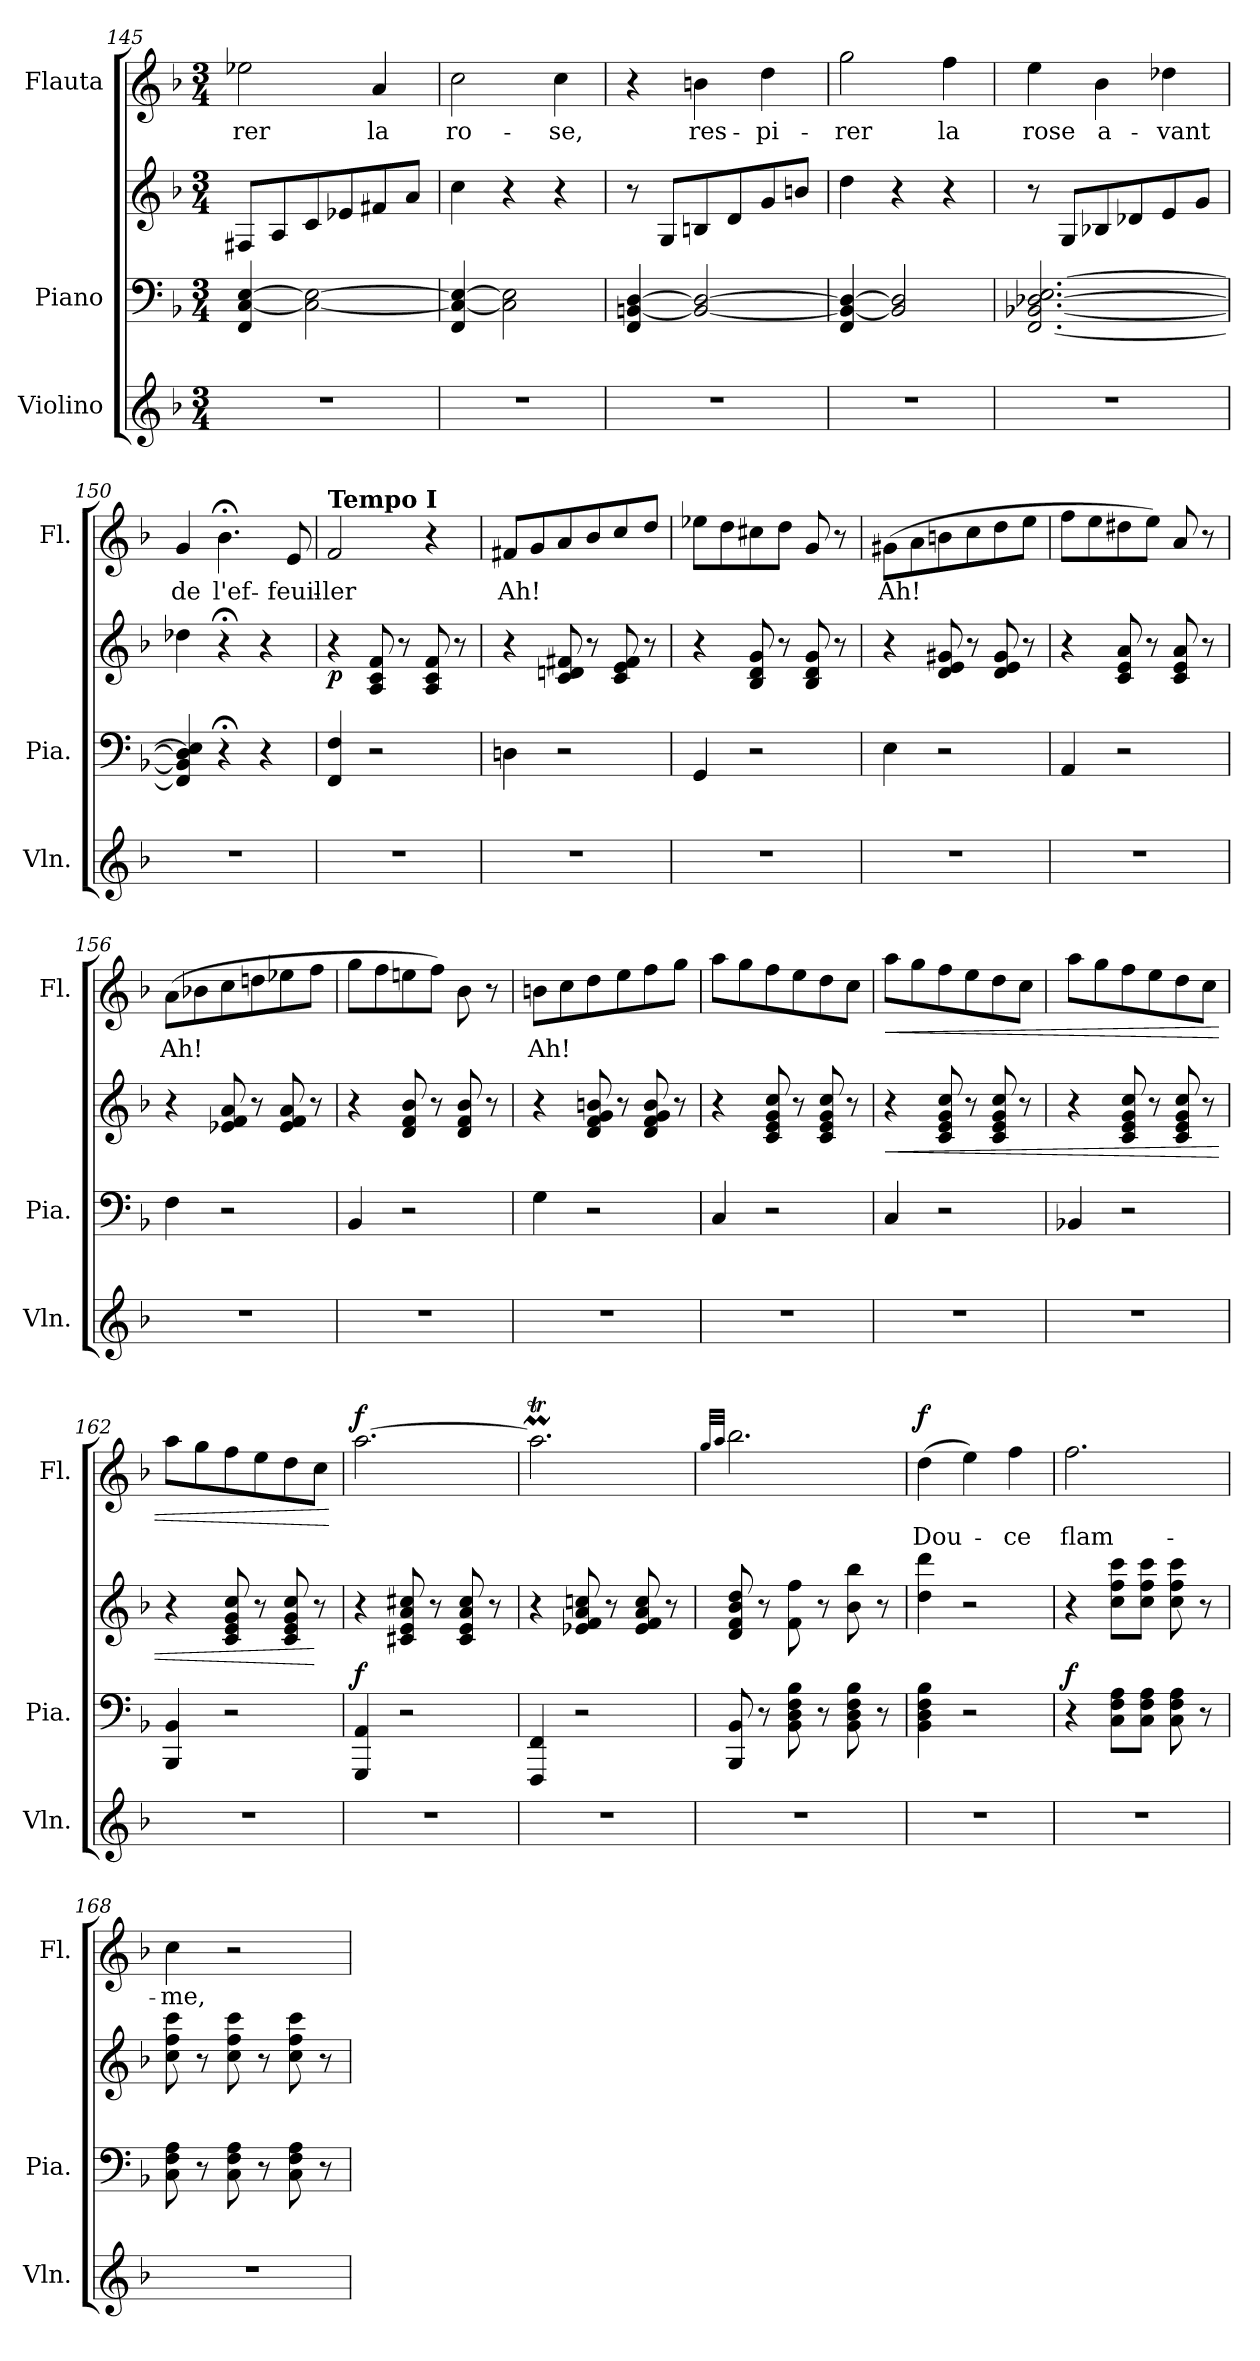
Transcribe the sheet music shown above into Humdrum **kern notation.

**kern	**kern	**kern	**dynam	**kern	**text	**dynam
*part3	*part2	*part2	*part2	*part1	*part1	*part1
*staff4	*staff3	*staff2	*staff2/3	*staff1	*staff1	*staff1
*I"Violino	*I"Piano	*	*	*I"Flauta	*	*
*I'Vln.	*I'Pia.	*	*	*I'Fl.	*	*
*clefG2	*clefF4	*clefG2	*	*clefG2	*	*
*k[b-]	*k[b-]	*k[b-]	*	*k[b-]	*	*
*M3/4	*M3/4	*M3/4	*	*M3/4	*	*
=145	=145	=145	=145	=145	=145	=145
2.r	4FF/ [4C/ [4E/	8F#X/L	.	2ee-X\	-rer	.
.	.	8A/	.	.	.	.
.	2C\_ 2E\_	8c/	.	.	.	.
.	.	8e-X/	.	.	.	.
.	.	8f#X/	.	4a/	la	.
.	.	8a/J	.	.	.	.
!!LO:PB:g=z
=146	=146	=146	=146	=146	=146	=146
2.r	4FF/ 4C/_ 4E/_	4cc\	.	2cc\	ro-	.
.	2C\] 2E\]	4r	.	.	.	.
.	.	4r	.	4cc\	-se,	.
=147	=147	=147	=147	=147	=147	=147
2.r	4FF/ [4BBn/ [4D/	8r	.	4r	.	.
.	.	8G/L	.	.	.	.
.	2BB/_ 2D/_	8Bn/	.	4bn\	res-	.
.	.	8d/	.	.	.	.
.	.	8g/	.	4dd\	-pi-	.
.	.	8bn/J	.	.	.	.
=148	=148	=148	=148	=148	=148	=148
2.r	4FF/ 4BB/_ 4D/_	4dd\	.	2gg\	-rer	.
.	2BB/] 2D/]	4r	.	.	.	.
.	.	4r	.	4ff\	la	.
=149	=149	=149	=149	=149	=149	=149
2.r	[2.FF/ [2.BB-X/ [2.D-X/ [2.E/	8r	.	4ee\	rose	.
.	.	8G/L	.	.	.	.
.	.	8B-X/	.	4b-\	a-	.
.	.	8d-X/	.	.	.	.
.	.	8e/	.	4dd-X\	-vant	.
.	.	8g/J	.	.	.	.
=150	=150	=150	=150	=150	=150	=150
2.r	4FF/] 4BB-/] 4D-/] 4E/]	4dd-X\	.	4g/	de	.
.	4r;<	4r;<	.	4.b-;<\	l'ef-	.
.	4r	4r	.	.	.	.
.	.	.	.	8e/	-feuil-	.
=151	=151	=151	=151	=151	=151	=151
!	!	!	!	!LO:TX:a:B:t=Tempo I	!	!
!	!	!	!LO:DY:b	!	!	!
2.r	4FF/ 4F/	4r	p	2f/	-ler	.
.	2r	8A/ 8c/ 8f/	.	.	.	.
.	.	8r	.	.	.	.
.	.	8A/ 8c/ 8f/	.	4r	.	.
.	.	8r	.	.	.	.
!!LO:LB:g=z
=152	=152	=152	=152	=152	=152	=152
2.r	4Dn\	4r	.	8f#X/L	Ah!	.
.	.	.	.	8g/	.	.
.	2r	8c/ 8dn/ 8f#X/	.	8a/	.	.
.	.	8r	.	8b-/	.	.
.	.	8c/ 8e/ 8f#/	.	8cc/	.	.
.	.	8r	.	8dd/J	.	.
=153	=153	=153	=153	=153	=153	=153
2.r	4GG/	4r	.	8ee-X\L	.	.
.	.	.	.	8dd\	.	.
.	2r	8B-/ 8d/ 8g/	.	8cc#X\	.	.
.	.	8r	.	8dd\J	.	.
.	.	8B-/ 8d/ 8g/	.	8g/	.	.
.	.	8r	.	8r	.	.
=154	=154	=154	=154	=154	=154	=154
2.r	4E\	4r	.	(8g#X\L	Ah!	.
.	.	.	.	8a\	.	.
.	2r	8d/ 8e/ 8g#X/	.	8bn\	.	.
.	.	8r	.	8cc\	.	.
.	.	8d/ 8e/ 8g#/	.	8dd\	.	.
.	.	8r	.	8ee\J	.	.
=155	=155	=155	=155	=155	=155	=155
2.r	4AA/	4r	.	8ff\L	.	.
.	.	.	.	8ee\	.	.
.	2r	8c/ 8e/ 8a/	.	8dd#X\	.	.
.	.	8r	.	8ee\J)	.	.
.	.	8c/ 8e/ 8a/	.	8a/	.	.
.	.	8r	.	8r	.	.
!!LO:LB:g=z
=156	=156	=156	=156	=156	=156	=156
2.r	4F\	4r	.	(8a\L	Ah!	.
.	.	.	.	8b-X\	.	.
.	2r	8e-X/ 8f/ 8a/	.	8cc\	.	.
.	.	8r	.	8ddn\	.	.
.	.	8e-/ 8f/ 8a/	.	8ee-X\	.	.
.	.	8r	.	8ff\J	.	.
=157	=157	=157	=157	=157	=157	=157
2.r	4BB-/	4r	.	8gg\L	.	.
.	.	.	.	8ff\	.	.
.	2r	8d/ 8f/ 8b-/	.	8een\	.	.
.	.	8r	.	8ff\J)	.	.
.	.	8d/ 8f/ 8b-/	.	8b-\	.	.
.	.	8r	.	8r	.	.
=158	=158	=158	=158	=158	=158	=158
2.r	4G\	4r	.	8bn\L	Ah!	.
.	.	.	.	8cc\	.	.
.	2r	8d/ 8f/ 8g/ 8bn/	.	8dd\	.	.
.	.	8r	.	8ee\	.	.
.	.	8d/ 8f/ 8g/ 8b/	.	8ff\	.	.
.	.	8r	.	8gg\J	.	.
=159	=159	=159	=159	=159	=159	=159
2.r	4C/	4r	.	8aa\L	.	.
.	.	.	.	8gg\	.	.
.	2r	8c/ 8e/ 8g/ 8cc/	.	8ff\	.	.
.	.	8r	.	8ee\	.	.
.	.	8c/ 8e/ 8g/ 8cc/	.	8dd\	.	.
.	.	8r	.	8cc\J	.	.
=160	=160	=160	=160	=160	=160	=160
!	!	!	!LO:HP:b	!	!	!LO:HP:b
!	!	!	!LO:DY:n=1:b	!	!	!
2.r	4C/	4r	< other-dynamics	8aa\L	.	<
.	.	.	.	8gg\	.	.
.	2r	8c/ 8e/ 8g/ 8cc/	.	8ff\	.	.
.	.	8r	.	8ee\	.	.
.	.	8c/ 8e/ 8g/ 8cc/	.	8dd\	.	.
.	.	8r	.	8cc\J	.	.
!!LO:LB:g=z
=161	=161	=161	=161	=161	=161	=161
2.r	4BB-X/	4r	.	8aa\L	.	.
.	.	.	.	8gg\	.	.
.	2r	8c/ 8e/ 8g/ 8cc/	.	8ff\	.	.
.	.	8r	.	8ee\	.	.
.	.	8c/ 8e/ 8g/ 8cc/	.	8dd\	.	.
.	.	8r	.	8cc\J	.	.
=162	=162	=162	=162	=162	=162	=162
2.r	4BBB-/ 4BB-/	4r	.	8aa\L	.	.
.	.	.	.	8gg\	.	.
.	2r	8c/ 8e/ 8g/ 8cc/	.	8ff\	.	.
.	.	8r	.	8ee\	.	.
.	.	8c/ 8e/ 8g/ 8cc/	.	8dd\	.	.
.	.	8r	[	8cc\J	.	.
.	.	.	.	.	.	[
=163	=163	=163	=163	=163	=163	=163
!	!	!	!LO:DY:a=2	!	!	!LO:DY:a
2.r	4GGG/ 4AA/	4r	f	[2.aa\	.	f
.	2r	8c#X/ 8e/ 8a/ 8cc#X/	.	.	.	.
.	.	8r	.	.	.	.
.	.	8c#/ 8e/ 8a/ 8cc#/	.	.	.	.
.	.	8r	.	.	.	.
=164	=164	=164	=164	=164	=164	=164
2.r	4FFF/ 4FF/	4r	.	2.aatm\]	.	.
.	2r	8e-X/ 8f/ 8a/ 8ccn/	.	.	.	.
.	.	8r	.	.	.	.
.	.	8e-/ 8f/ 8a/ 8cc/	.	.	.	.
.	.	8r	.	.	.	.
=165	=165	=165	=165	=165	=165	=165
.	.	.	.	32qgg/LLL	.	.
.	.	.	.	32qaa/JJJ	.	.
2.r	8BBB-/ 8BB-/	8d/ 8f/ 8b-/ 8dd/	.	2.bb-\	.	.
.	8r	8r	.	.	.	.
.	8BB-\ 8D\ 8F\ 8B-\	8f\ 8ff\	.	.	.	.
.	8r	8r	.	.	.	.
.	8BB-\ 8D\ 8F\ 8B-\	8b-\ 8bb-\	.	.	.	.
.	8r	8r	.	.	.	.
!!LO:PB:g=z
=166	=166	=166	=166	=166	=166	=166
!	!	!	!	!	!	!LO:DY:a
2.r	4BB-\ 4D\ 4F\ 4B-\	4dd\ 4ddd\	.	(4dd\	Dou-	f
.	2r	2r	.	4ee\)	.	.
.	.	.	.	4ff\	-ce	.
=167	=167	=167	=167	=167	=167	=167
!	!	!	!LO:DY:a=2	!	!	!
2.r	4r	4r	f	2.ff\	flam-	.
.	8C\ 8F\ 8A\L	8cc\ 8ff\ 8ccc\L	.	.	.	.
.	8C\ 8F\ 8A\J	8cc\ 8ff\ 8ccc\J	.	.	.	.
.	8C\ 8F\ 8A\	8cc\ 8ff\ 8ccc\	.	.	.	.
.	8r	8r	.	.	.	.
=168	=168	=168	=168	=168	=168	=168
2.r	8C\ 8F\ 8A\	8cc\ 8ff\ 8ccc\	.	4cc\	-me,	.
.	8r	8r	.	.	.	.
.	8C\ 8F\ 8A\	8cc\ 8ff\ 8ccc\	.	2r	.	.
.	8r	8r	.	.	.	.
.	8C\ 8F\ 8A\	8cc\ 8ff\ 8ccc\	.	.	.	.
.	8r	8r	.	.	.	.
=	=	=	=	=	=	=
*-	*-	*-	*-	*-	*-	*-
